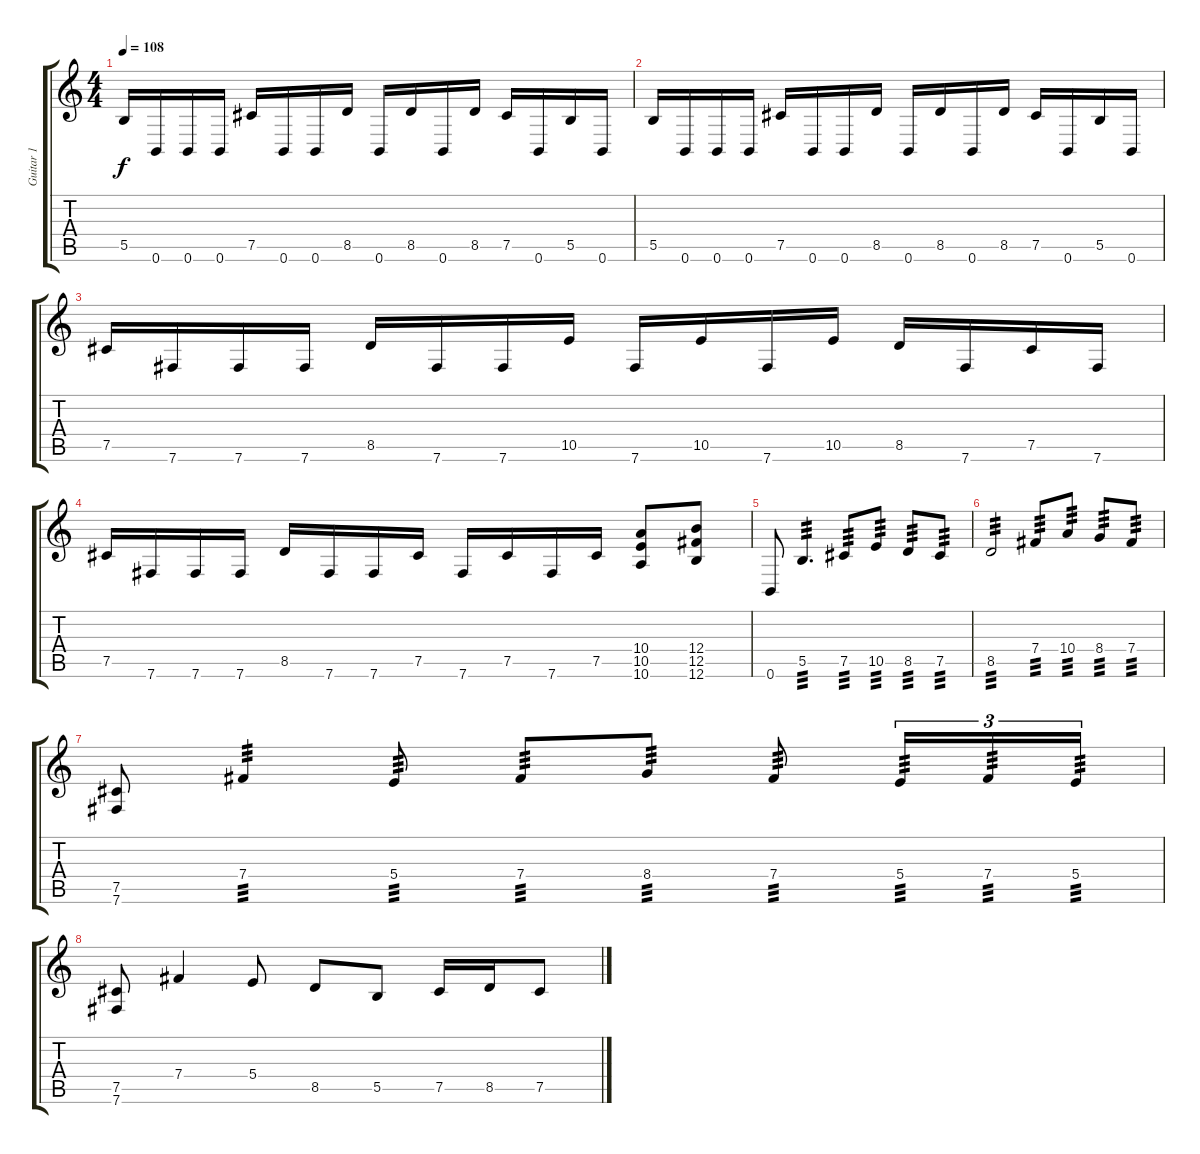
\track ("Guitar 1" "Guitar 1") {instrument distortionguitar}
\staff {score tabs}
\tuning (Db4 Ab3 E3 B2 Gb2 B1) {hide}
\ts (4 4)
\tempo 108
\clef g2
\ks c
5.5.16{dy f} 0.6.16 0.6.16 0.6.16 7.5.16 0.6.16 0.6.16 8.5.16 0.6.16 8.5.16 0.6.16 8.5.16 7.5.16 0.6.16 5.5.16 0.6.16 |
5.5.16 0.6.16 0.6.16 0.6.16 7.5.16 0.6.16 0.6.16 8.5.16 0.6.16 8.5.16 0.6.16 8.5.16 7.5.16 0.6.16 5.5.16 0.6.16 |
7.5.16 7.6.16 7.6.16 7.6.16 8.5.16 7.6.16 7.6.16 10.5.16 7.6.16 10.5.16 7.6.16 10.5.16 8.5.16 7.6.16 7.5.16 7.6.16 |
7.5.16 7.6.16 7.6.16 7.6.16 8.5.16 7.6.16 7.6.16 7.5.16 7.6.16 7.5.16 7.6.16 7.5.16 (10.4 10.5 10.6).8 (12.4 12.5 12.6).8 |
0.6.8 5.5.4{d tp 3} 7.5.8{tp 3} 10.5.8{tp 3} 8.5.8{tp 3} 7.5.8{tp 3} |
8.5.2{tp 3} 7.4.8{tp 3} 10.4.8{tp 3} 8.4.8{tp 3} 7.4.8{tp 3} |
(7.5 7.6).8 7.4.4{tp 3} 5.4.8{tp 3} 7.4.8{tp 3} 8.4.8{tp 3} 7.4.8{tp 3} 5.4.16{tu (3 2) tp 3} 7.4.16{tu (3 2) tp 3} 5.4.16{tu (3 2) tp 3} |
(7.5 7.6).8 7.4.4 5.4.8 8.5.8 5.5.8 7.5.16 8.5.16 7.5.8
